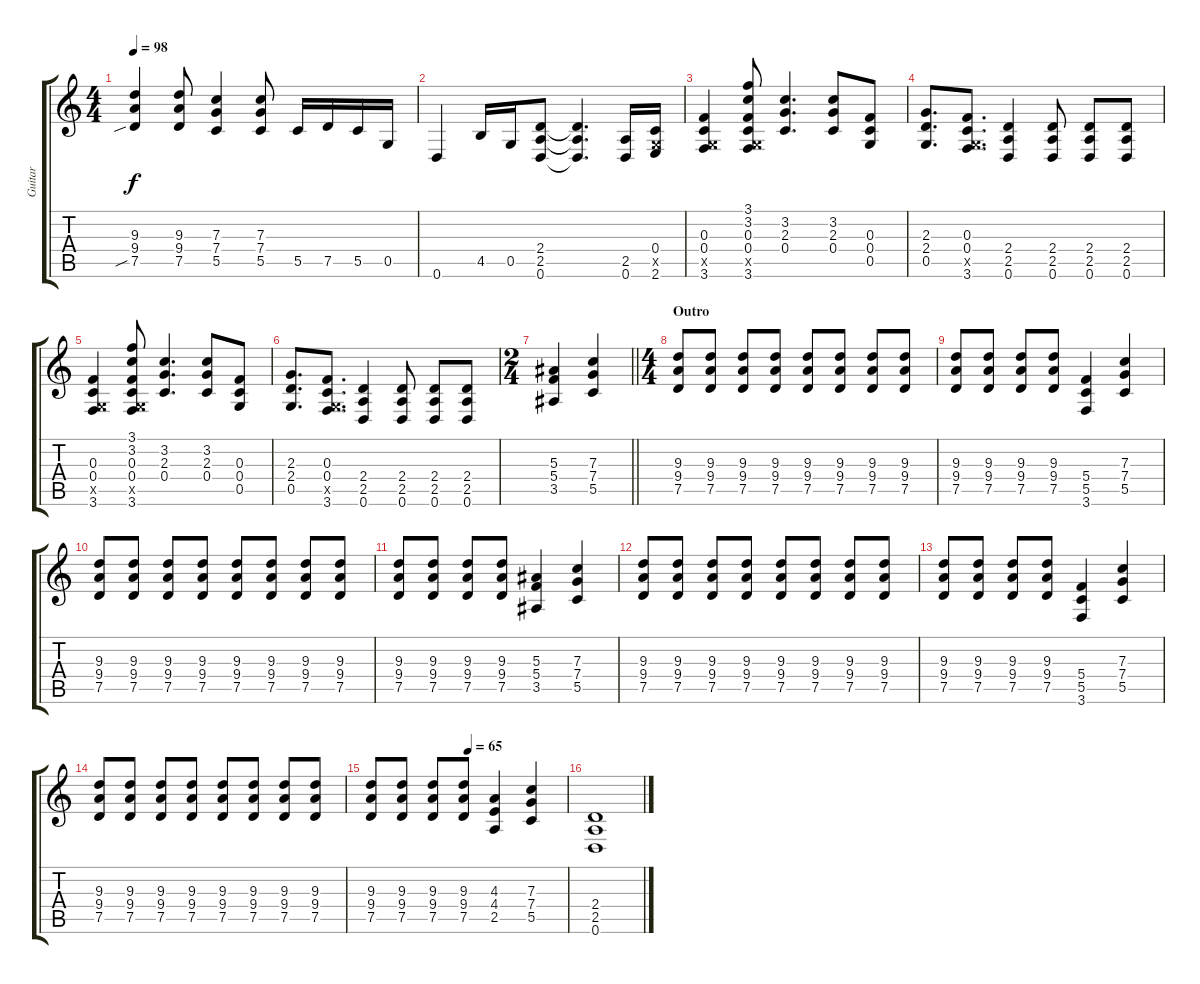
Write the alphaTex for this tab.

\track ("Guitar" "Guitar") {instrument distortionguitar}
\staff {score tabs}
\tuning (D4 A3 F3 C3 G2 D2) {hide}
\ts (4 4)
\tempo 98
\clef g2
\ks c
(9.3 9.4 7.5{sib}).4{dy f} (9.3 9.4 7.5).8 (7.3 7.4 5.5).4 (7.3 7.4 5.5).8 5.5.16 7.5.16 5.5.16 0.5.16 |
0.6.4 4.5.16 0.5.16 (2.4 2.5 0.6).8 (2.4{t} 2.5{t} 0.6{t}).4{d} (2.5 0.6).16 (0.4 0.5{x} 2.6).16 |
(0.3 0.4 0.5{x} 3.6).4 (3.1 3.2 0.3 0.4 0.5{x} 3.6).8 (3.2 2.3 0.4).4{d} (3.2 2.3 0.4).8 (0.3 0.4 0.5).8 |
(2.3 2.4 0.5).8{d} (0.3 0.4 0.5{x} 3.6).8{d} (2.4 2.5 0.6).4 (2.4 2.5 0.6).8 (2.4 2.5 0.6).8 (2.4 2.5 0.6).8 |
(0.3 0.4 0.5{x} 3.6).4 (3.1 3.2 0.3 0.4 0.5{x} 3.6).8 (3.2 2.3 0.4).4{d} (3.2 2.3 0.4).8 (0.3 0.4 0.5).8 |
(2.3 2.4 0.5).8{d} (0.3 0.4 0.5{x} 3.6).8{d} (2.4 2.5 0.6).4 (2.4 2.5 0.6).8 (2.4 2.5 0.6).8 (2.4 2.5 0.6).8 |
\ts (2 4)
\barLineRight lightlight
(5.3 5.4 3.5).4 (7.3 7.4 5.5).4 |
\ts (4 4)
\section ("" "Outro")
(9.3 9.4 7.5).8 (9.3 9.4 7.5).8 (9.3 9.4 7.5).8 (9.3 9.4 7.5).8 (9.3 9.4 7.5).8 (9.3 9.4 7.5).8 (9.3 9.4 7.5).8 (9.3 9.4 7.5).8 |
(9.3 9.4 7.5).8 (9.3 9.4 7.5).8 (9.3 9.4 7.5).8 (9.3 9.4 7.5).8 (5.4 5.5 3.6).4 (7.3 7.4 5.5).4 |
(9.3 9.4 7.5).8 (9.3 9.4 7.5).8 (9.3 9.4 7.5).8 (9.3 9.4 7.5).8 (9.3 9.4 7.5).8 (9.3 9.4 7.5).8 (9.3 9.4 7.5).8 (9.3 9.4 7.5).8 |
(9.3 9.4 7.5).8 (9.3 9.4 7.5).8 (9.3 9.4 7.5).8 (9.3 9.4 7.5).8 (5.3 5.4 3.5).4 (7.3 7.4 5.5).4 |
(9.3 9.4 7.5).8 (9.3 9.4 7.5).8 (9.3 9.4 7.5).8 (9.3 9.4 7.5).8 (9.3 9.4 7.5).8 (9.3 9.4 7.5).8 (9.3 9.4 7.5).8 (9.3 9.4 7.5).8 |
(9.3 9.4 7.5).8 (9.3 9.4 7.5).8 (9.3 9.4 7.5).8 (9.3 9.4 7.5).8 (5.4 5.5 3.6).4 (7.3 7.4 5.5).4 |
(9.3 9.4 7.5).8 (9.3 9.4 7.5).8 (9.3 9.4 7.5).8 (9.3 9.4 7.5).8 (9.3 9.4 7.5).8 (9.3 9.4 7.5).8 (9.3 9.4 7.5).8 (9.3 9.4 7.5).8 |
\tempo (65 0.5)
(9.3 9.4 7.5).8 (9.3 9.4 7.5).8 (9.3 9.4 7.5).8 (9.3 9.4 7.5).8 (4.3 4.4 2.5).4 (7.3 7.4 5.5).4 |
(2.4 2.5 0.6).1
